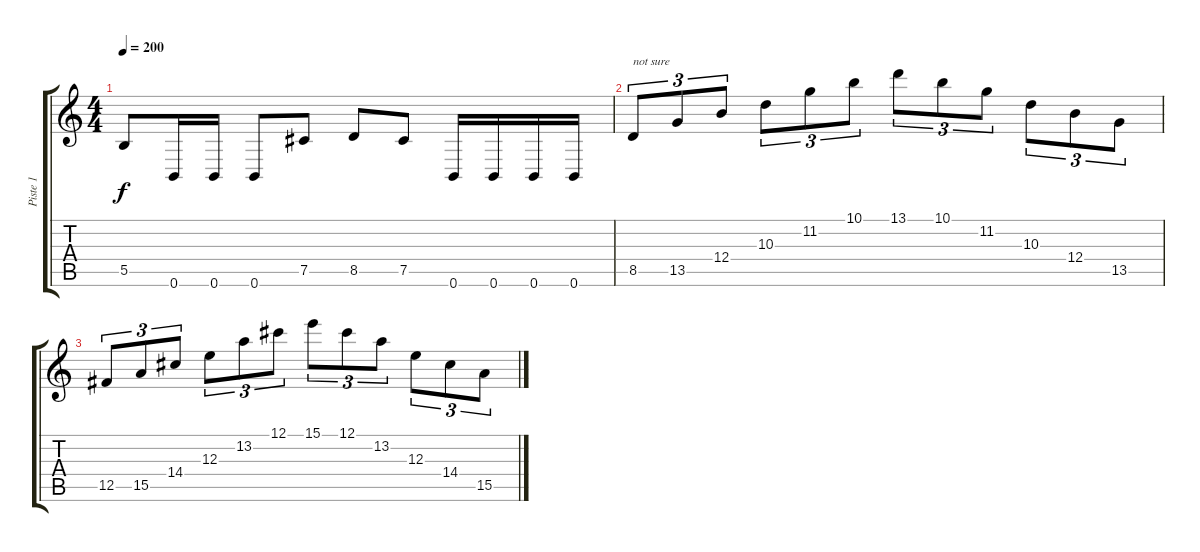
\track ("Piste 1" "Piste 1") {instrument distortionguitar}
\staff {score tabs}
\tuning (Db4 Ab3 E3 B2 Gb2 B1) {hide}
\ts (4 4)
\tempo 200
\clef g2
\ks c
5.5.8{dy f} 0.6.16 0.6.16 0.6.8 7.5.8 8.5.8 7.5.8 0.6.16 0.6.16 0.6.16 0.6.16 |
8.5.8{tu (3 2) txt "not sure"} 13.5.8{tu (3 2)} 12.4.8{tu (3 2)} 10.3.8{tu (3 2)} 11.2.8{tu (3 2)} 10.1.8{tu (3 2)} 13.1.8{tu (3 2)} 10.1.8{tu (3 2)} 11.2.8{tu (3 2)} 10.3.8{tu (3 2)} 12.4.8{tu (3 2)} 13.5.8{tu (3 2)} |
12.5.8{tu (3 2)} 15.5.8{tu (3 2)} 14.4.8{tu (3 2)} 12.3.8{tu (3 2)} 13.2.8{tu (3 2)} 12.1.8{tu (3 2)} 15.1.8{tu (3 2)} 12.1.8{tu (3 2)} 13.2.8{tu (3 2)} 12.3.8{tu (3 2)} 14.4.8{tu (3 2)} 15.5.8{tu (3 2)}
